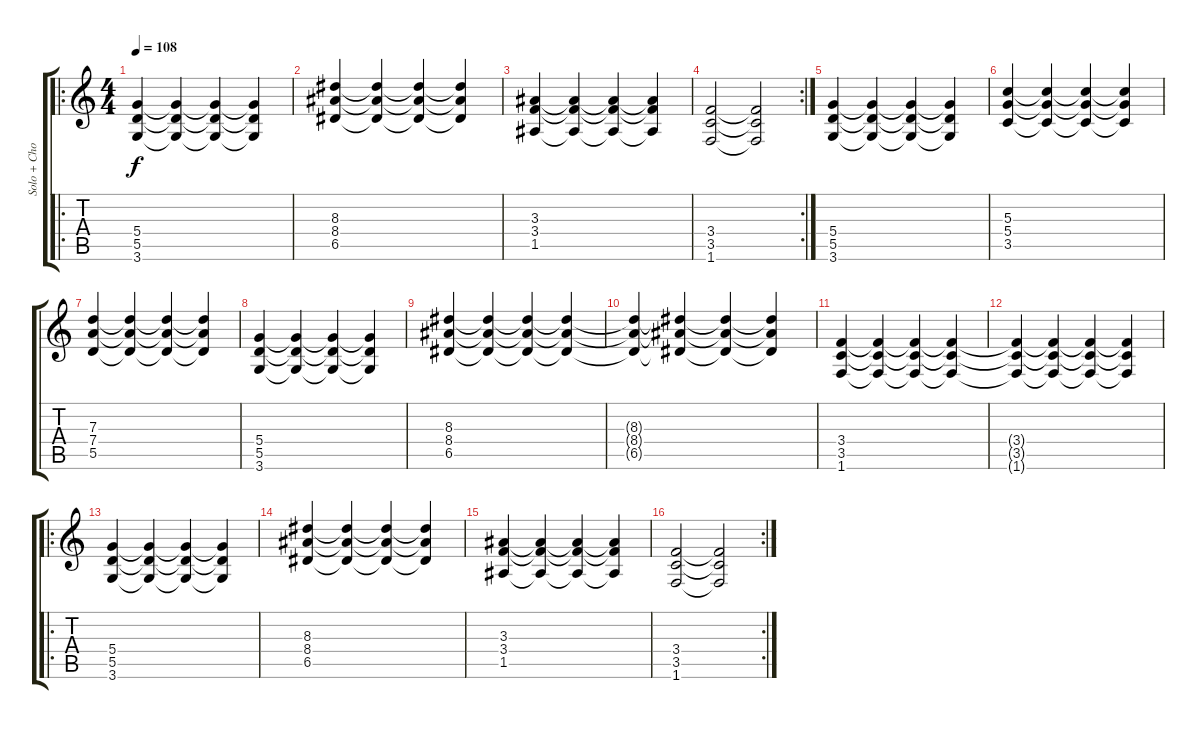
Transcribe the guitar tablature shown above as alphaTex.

\track ("Solo + Chorus" "Solo + Cho") {instrument distortionguitar}
\staff {score tabs}
\tuning (E4 B3 G3 D3 A2 E2) {hide}
\ro
\ts (4 4)
\tempo 108
\clef g2
\ks c
(5.4 5.5 3.6).4{dy f} (5.4{t} 5.5{t} 3.6{t}).4 (5.4{t} 5.5{t} 3.6{t}).4 (5.4{t} 5.5{t} 3.6{t}).4 |
(8.3 8.4 6.5).4 (8.3{t} 8.4{t} 6.5{t}).4 (8.3{t} 8.4{t} 6.5{t}).4 (8.3{t} 8.4{t} 6.5{t}).4 |
(3.3 3.4 1.5).4 (3.3{t} 3.4{t} 1.5{t}).4 (3.3{t} 3.4{t} 1.5{t}).4 (3.3{t} 3.4{t} 1.5{t}).4 |
\rc 2
(3.4 3.5 1.6).2 (3.4{t} 3.5{t} 1.6{t}).2 |
(5.4 5.5 3.6).4 (5.4{t} 5.5{t} 3.6{t}).4 (5.4{t} 5.5{t} 3.6{t}).4 (5.4{t} 5.5{t} 3.6{t}).4 |
(5.3 5.4 3.5).4 (5.3{t} 5.4{t} 3.5{t}).4 (5.3{t} 5.4{t} 3.5{t}).4 (5.3{t} 5.4{t} 3.5{t}).4 |
(7.3 7.4 5.5).4 (7.3{t} 7.4{t} 5.5{t}).4 (7.3{t} 7.4{t} 5.5{t}).4 (7.3{t} 7.4{t} 5.5{t}).4 |
(5.4 5.5 3.6).4 (5.4{t} 5.5{t} 3.6{t}).4 (5.4{t} 5.5{t} 3.6{t}).4 (5.4{t} 5.5{t} 3.6{t}).4 |
(8.3 8.4 6.5).4 (8.3{t} 8.4{t} 6.5{t}).4 (8.3{t} 8.4{t} 6.5{t}).4 (8.3{t} 8.4{t} 6.5{t}).4 |
(8.3{t} 8.4{t} 6.5{t}).4 (8.3{t} 8.4{t} 6.5{t}).4 (8.3{t} 8.4{t} 6.5{t}).4 (8.3{t} 8.4{t} 6.5{t}).4 |
(3.4 3.5 1.6).4 (3.4{t} 3.5{t} 1.6{t}).4 (3.4{t} 3.5{t} 1.6{t}).4 (3.4{t} 3.5{t} 1.6{t}).4 |
(3.4{t} 3.5{t} 1.6{t}).4 (3.4{t} 3.5{t} 1.6{t}).4 (3.4{t} 3.5{t} 1.6{t}).4 (3.4{t} 3.5{t} 1.6{t}).4 |
\ro
(5.4 5.5 3.6).4 (5.4{t} 5.5{t} 3.6{t}).4 (5.4{t} 5.5{t} 3.6{t}).4 (5.4{t} 5.5{t} 3.6{t}).4 |
(8.3 8.4 6.5).4 (8.3{t} 8.4{t} 6.5{t}).4 (8.3{t} 8.4{t} 6.5{t}).4 (8.3{t} 8.4{t} 6.5{t}).4 |
(3.3 3.4 1.5).4 (3.3{t} 3.4{t} 1.5{t}).4 (3.3{t} 3.4{t} 1.5{t}).4 (3.3{t} 3.4{t} 1.5{t}).4 |
\rc 2
(3.4 3.5 1.6).2 (3.4{t} 3.5{t} 1.6{t}).2
